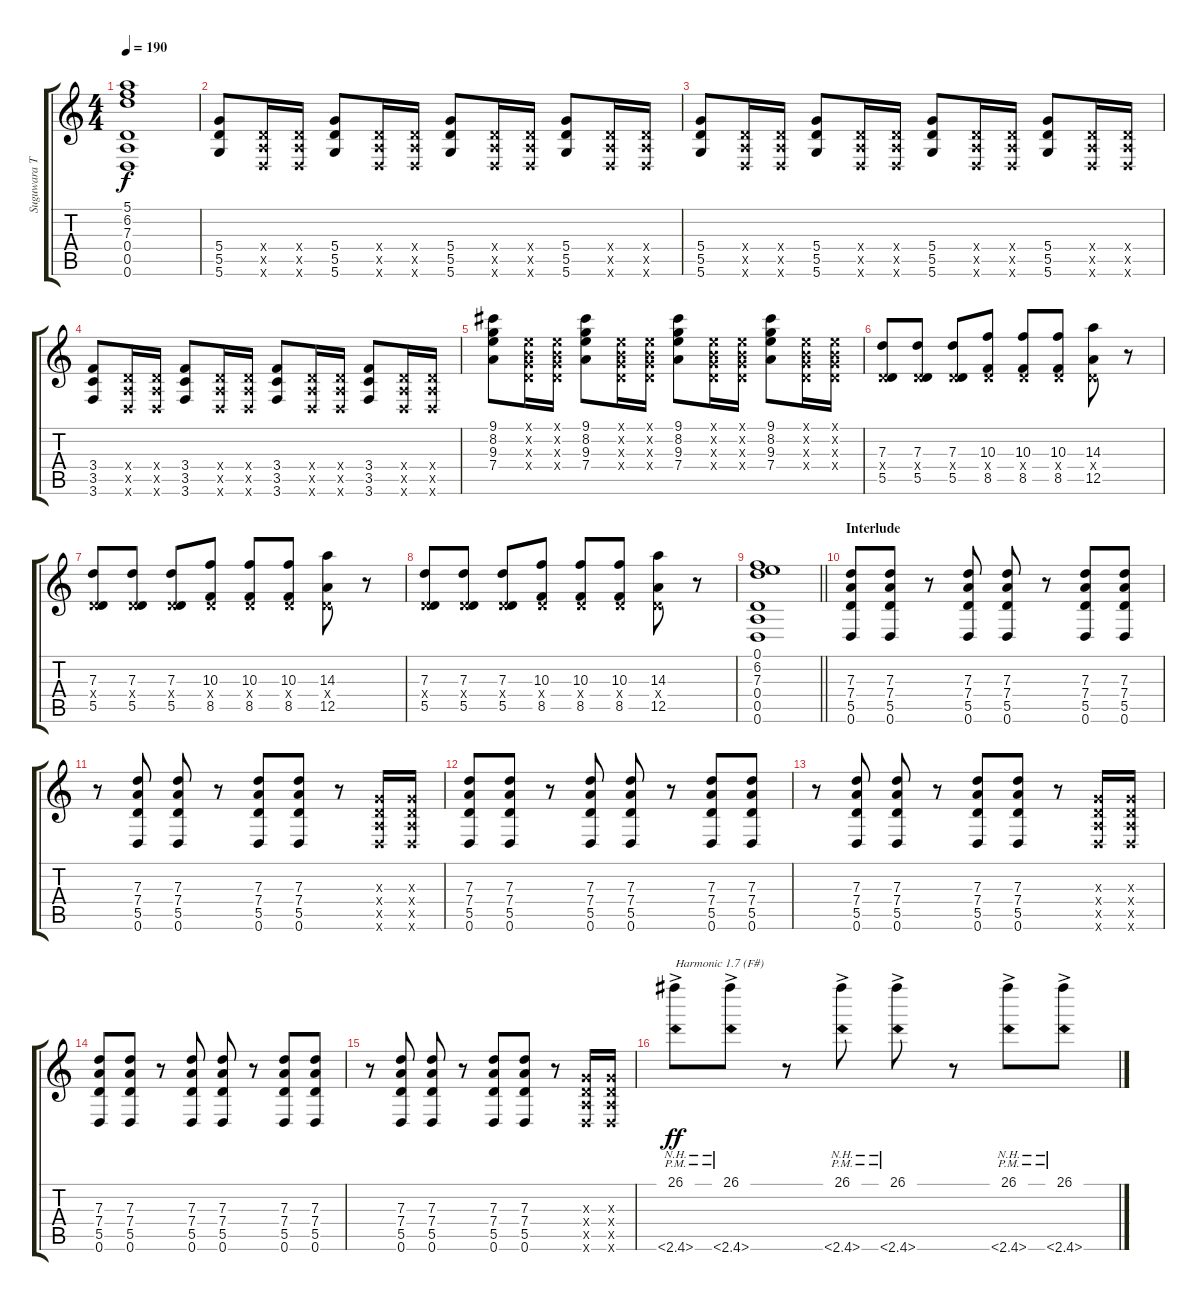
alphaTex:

\track ("Suguwara Takuro" "Suguwara T") {instrument overdrivenguitar}
\staff {score tabs}
\tuning (E4 B3 G3 D3 A2 D2) {hide}
\ts (4 4)
\tempo 190
\clef g2
\ks c
(5.1 6.2 7.3 0.4 0.5 0.6).1{dy f} |
(5.4 5.5 5.6).8 (0.4{x} 0.5{x} 0.6{x}).16 (0.4{x} 0.5{x} 0.6{x}).16 (5.4 5.5 5.6).8 (0.4{x} 0.5{x} 0.6{x}).16 (0.4{x} 0.5{x} 0.6{x}).16 (5.4 5.5 5.6).8 (0.4{x} 0.5{x} 0.6{x}).16 (0.4{x} 0.5{x} 0.6{x}).16 (5.4 5.5 5.6).8 (0.4{x} 0.5{x} 0.6{x}).16 (0.4{x} 0.5{x} 0.6{x}).16 |
(5.4 5.5 5.6).8 (0.4{x} 0.5{x} 0.6{x}).16 (0.4{x} 0.5{x} 0.6{x}).16 (5.4 5.5 5.6).8 (0.4{x} 0.5{x} 0.6{x}).16 (0.4{x} 0.5{x} 0.6{x}).16 (5.4 5.5 5.6).8 (0.4{x} 0.5{x} 0.6{x}).16 (0.4{x} 0.5{x} 0.6{x}).16 (5.4 5.5 5.6).8 (0.4{x} 0.5{x} 0.6{x}).16 (0.4{x} 0.5{x} 0.6{x}).16 |
(3.4 3.5 3.6).8 (0.4{x} 0.5{x} 0.6{x}).16 (0.4{x} 0.5{x} 0.6{x}).16 (3.4 3.5 3.6).8 (0.4{x} 0.5{x} 0.6{x}).16 (0.4{x} 0.5{x} 0.6{x}).16 (3.4 3.5 3.6).8 (0.4{x} 0.5{x} 0.6{x}).16 (0.4{x} 0.5{x} 0.6{x}).16 (3.4 3.5 3.6).8 (0.4{x} 0.5{x} 0.6{x}).16 (0.4{x} 0.5{x} 0.6{x}).16 |
(9.1 8.2 9.3 7.4).8 (0.1{x} 0.2{x} 0.3{x} 0.4{x}).16 (0.1{x} 0.2{x} 0.3{x} 0.4{x}).16 (9.1 8.2 9.3 7.4).8 (0.1{x} 0.2{x} 0.3{x} 0.4{x}).16 (0.1{x} 0.2{x} 0.3{x} 0.4{x}).16 (9.1 8.2 9.3 7.4).8 (0.1{x} 0.2{x} 0.3{x} 0.4{x}).16 (0.1{x} 0.2{x} 0.3{x} 0.4{x}).16 (9.1 8.2 9.3 7.4).8 (0.1{x} 0.2{x} 0.3{x} 0.4{x}).16 (0.1{x} 0.2{x} 0.3{x} 0.4{x}).16 |
(7.3 0.4{x} 5.5).8 (7.3 0.4{x} 5.5).8 (7.3 0.4{x} 5.5).8 (10.3 0.4{x} 8.5).8 (10.3 0.4{x} 8.5).8 (10.3 0.4{x} 8.5).8 (14.3 0.4{x} 12.5).8 r.8 |
(7.3 0.4{x} 5.5).8 (7.3 0.4{x} 5.5).8 (7.3 0.4{x} 5.5).8 (10.3 0.4{x} 8.5).8 (10.3 0.4{x} 8.5).8 (10.3 0.4{x} 8.5).8 (14.3 0.4{x} 12.5).8 r.8 |
(7.3 0.4{x} 5.5).8 (7.3 0.4{x} 5.5).8 (7.3 0.4{x} 5.5).8 (10.3 0.4{x} 8.5).8 (10.3 0.4{x} 8.5).8 (10.3 0.4{x} 8.5).8 (14.3 0.4{x} 12.5).8 r.8 |
\barLineRight lightlight
(0.1 6.2 7.3 0.4 0.5 0.6).1 |
\section ("" "Interlude")
(7.3 7.4 5.5 0.6).8 (7.3 7.4 5.5 0.6).8 r.8 (7.3 7.4 5.5 0.6).8 (7.3 7.4 5.5 0.6).8 r.8 (7.3 7.4 5.5 0.6).8 (7.3 7.4 5.5 0.6).8 |
r.8 (7.3 7.4 5.5 0.6).8 (7.3 7.4 5.5 0.6).8 r.8 (7.3 7.4 5.5 0.6).8 (7.3 7.4 5.5 0.6).8 r.8 (0.3{x} 0.4{x} 0.5{x} 0.6{x}).16 (0.3{x} 0.4{x} 0.5{x} 0.6{x}).16 |
(7.3 7.4 5.5 0.6).8 (7.3 7.4 5.5 0.6).8 r.8 (7.3 7.4 5.5 0.6).8 (7.3 7.4 5.5 0.6).8 r.8 (7.3 7.4 5.5 0.6).8 (7.3 7.4 5.5 0.6).8 |
r.8 (7.3 7.4 5.5 0.6).8 (7.3 7.4 5.5 0.6).8 r.8 (7.3 7.4 5.5 0.6).8 (7.3 7.4 5.5 0.6).8 r.8 (0.3{x} 0.4{x} 0.5{x} 0.6{x}).16 (0.3{x} 0.4{x} 0.5{x} 0.6{x}).16 |
(7.3 7.4 5.5 0.6).8 (7.3 7.4 5.5 0.6).8 r.8 (7.3 7.4 5.5 0.6).8 (7.3 7.4 5.5 0.6).8 r.8 (7.3 7.4 5.5 0.6).8 (7.3 7.4 5.5 0.6).8 |
r.8 (7.3 7.4 5.5 0.6).8 (7.3 7.4 5.5 0.6).8 r.8 (7.3 7.4 5.5 0.6).8 (7.3 7.4 5.5 0.6).8 r.8 (0.3{x} 0.4{x} 0.5{x} 0.6{x}).16 (0.3{x} 0.4{x} 0.5{x} 0.6{x}).16 |
(26.1{ac} 2.6{nh pm}).8{txt "Harmonic 1.7 (F#)" dy ff} (26.1{ac} 2.6{nh pm}).8 r.8 (26.1{ac} 2.6{nh pm}).8 (26.1{ac} 2.6{nh pm}).8 r.8 (26.1{ac} 2.6{nh pm}).8 (26.1{ac} 2.6{nh pm}).8
